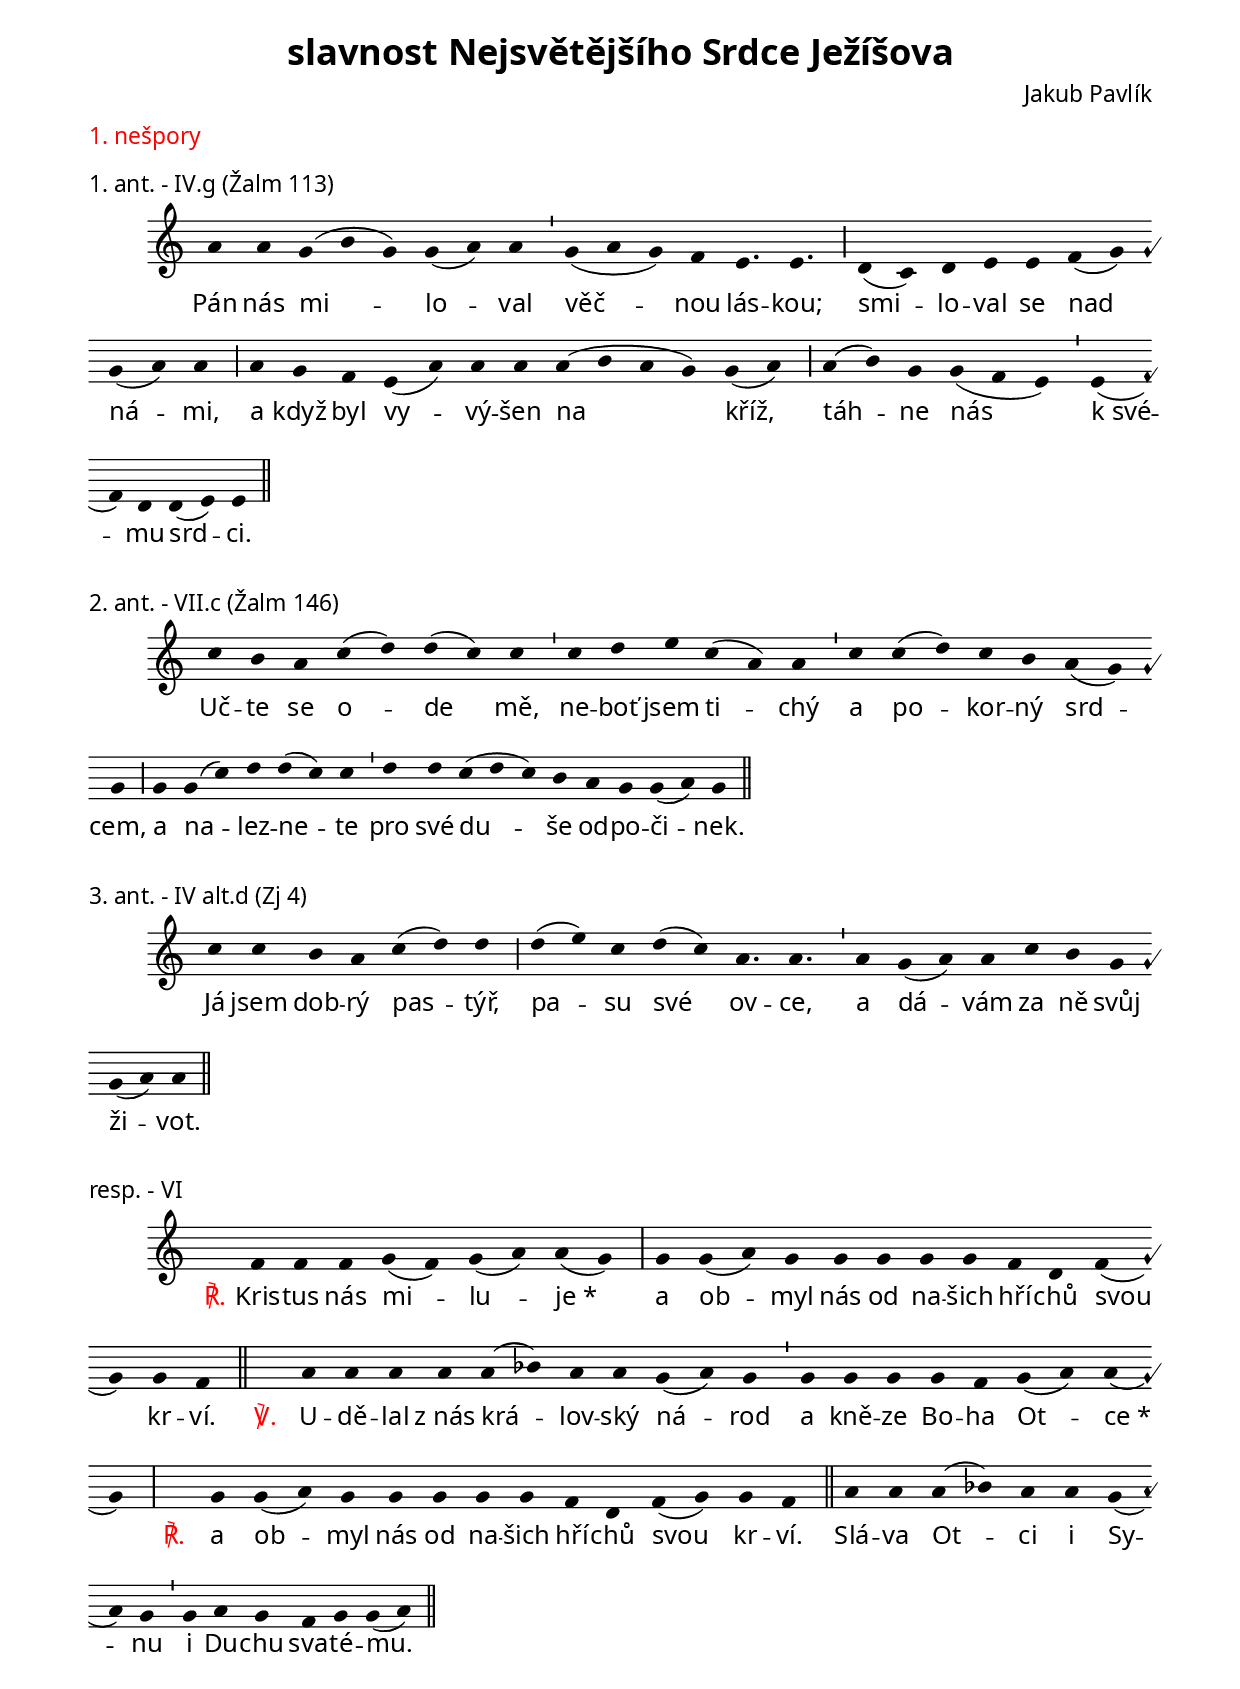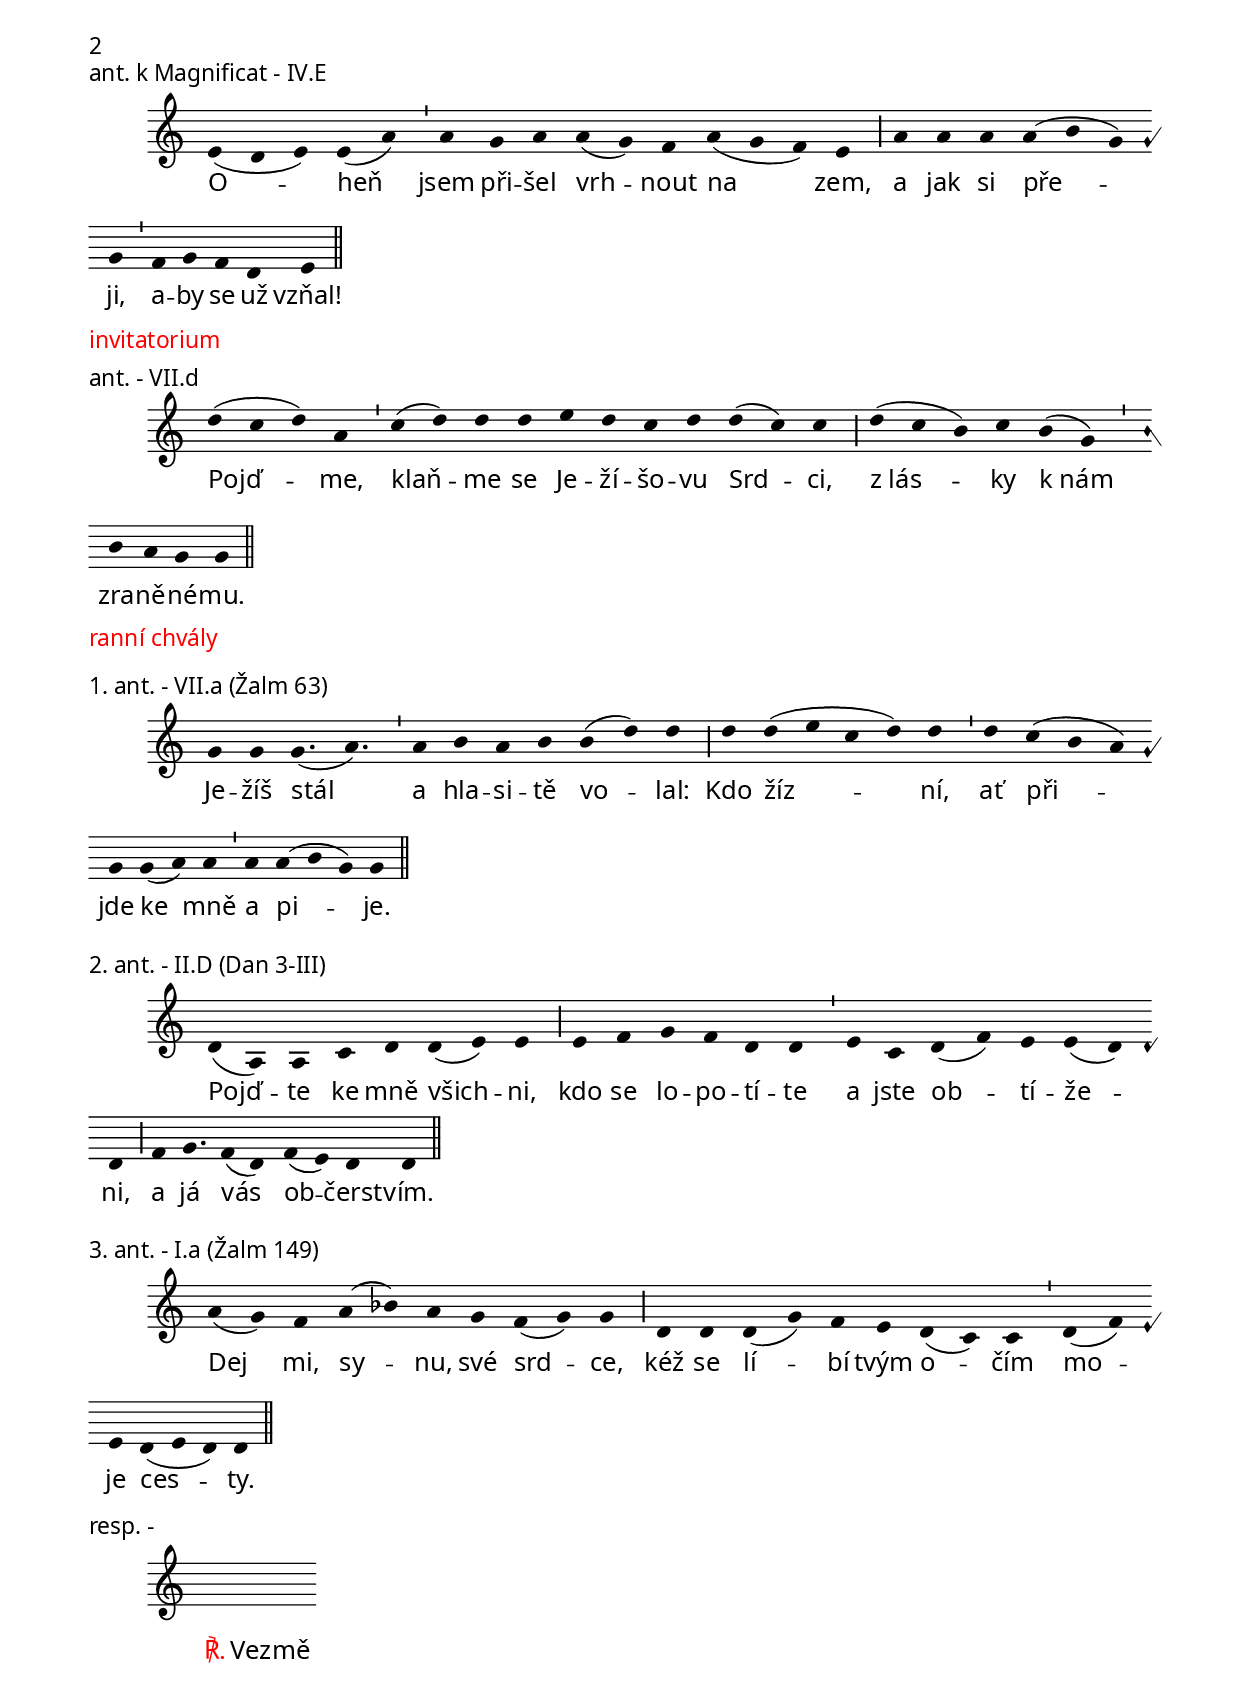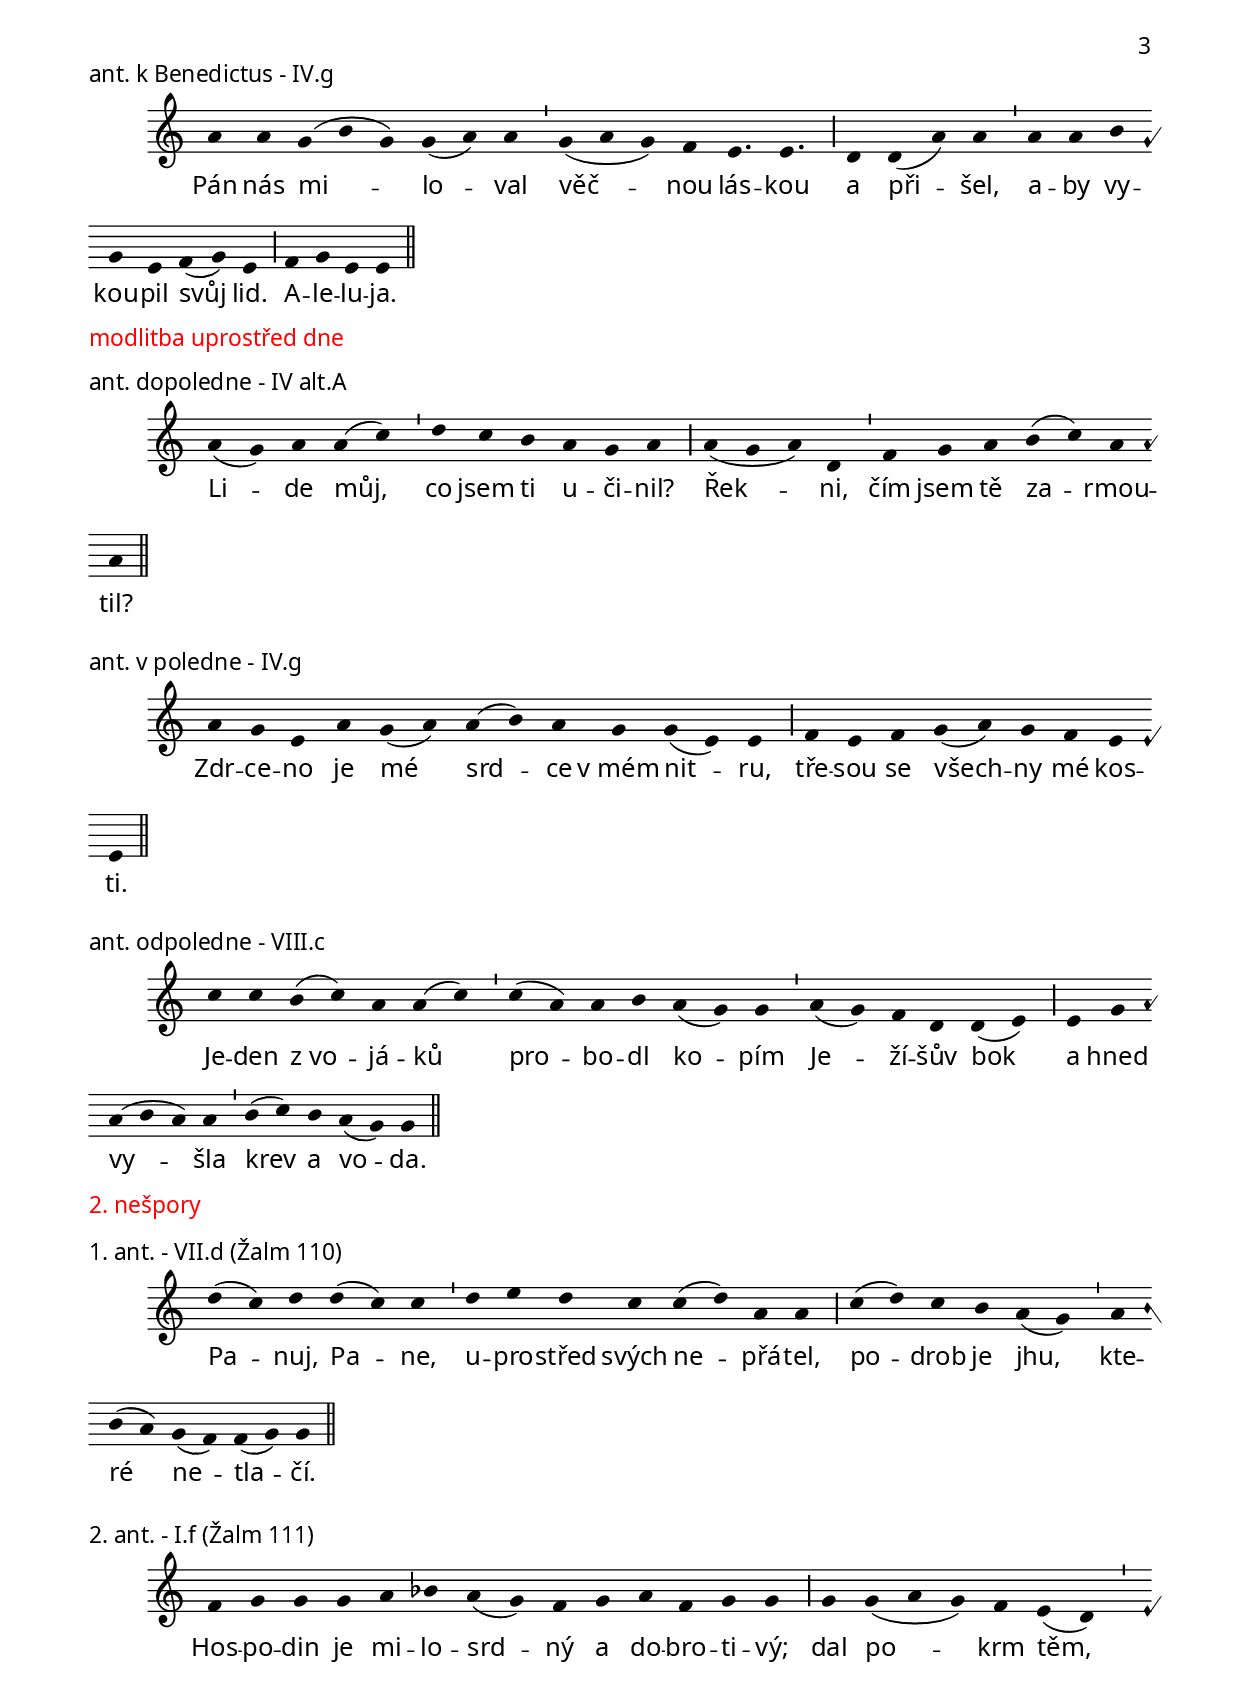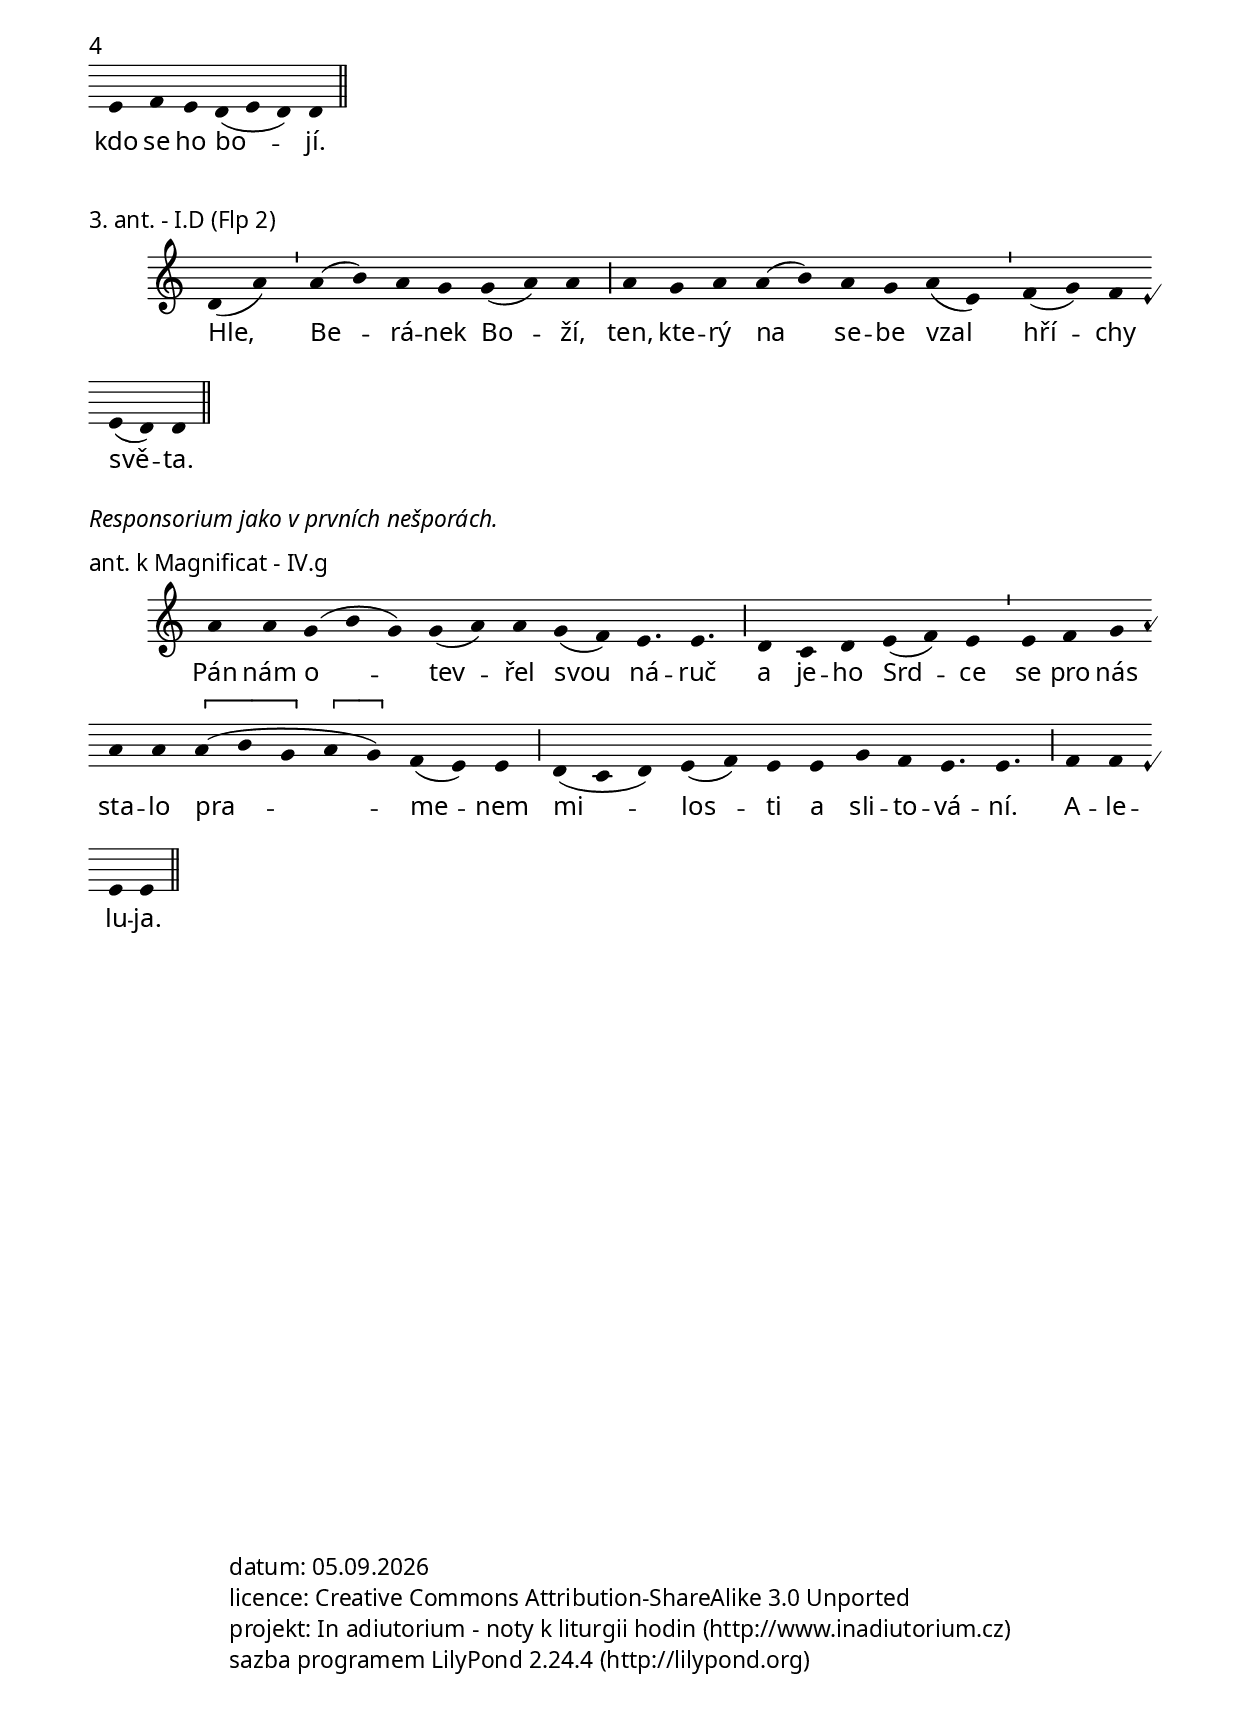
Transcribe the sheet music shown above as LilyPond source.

\version "2.14.2"

\header {
  title = "slavnost Nejsvětějšího Srdce Ježíšova"
  composer = "Jakub Pavlík"
}

\include "spolecne.ly"
\include "dilyresponsorii.ly"

\markup {\nadpisHodinka {"1. nešpory"}}

\score {
  \relative c'' {
    \choralniRezim
    a4 a g( b g) g( a) a \barMin g( a g) f e4. e \barMaior
    d4( c) d e e f( g) g( a) a \barMaior
    a g f e( a) a a a( b a g) g( a) \barMaior
    a( b) g g( f e) \barMin e( f) d d( e) e \barFinalis
  }
  \addlyrics {
    Pán nás mi -- lo -- val věč -- nou lás -- kou;
    smi -- lo -- val se nad ná -- mi,
    a když byl vy -- vý -- šen na kříž,
    táh -- ne nás k_své -- mu srd -- ci.
  }
  \header {
    quid = "1. ant."
    modus = "IV"
    differentia = "g" 
    psalmus = "Žalm 113"
    id = ""
    fons = "první část: dnes, antifona k Benedictus"
    piece = \markup {\sestavTitulek}
  }
}

\score {
  \relative c'' {
    \choralniRezim
    c4 b a c( d) d( c) c \barMin
    c d e c( a) a \barMin c c( d) c b a( g) g \barMaior
    g g( c) d d( c) c \barMin d d c( d c) b a g g( a) g \barFinalis
  }
  \addlyrics {
    Uč -- te se o -- de mě,
    ne -- boť jsem ti -- chý a po -- kor -- ný srd -- cem,
    a na -- lez -- ne -- te pro své du -- še od -- po -- či -- nek.
  }
  \header {
    quid = "2. ant."
    modus = "VII"
    differentia = "c" 
    psalmus = "Žalm 146"
    id = ""
    piece = \markup {\sestavTitulek}
  }
}

\score {
  \relative c'' {
    \choralniRezim
    c4 c b a c( d) d \barMaior
    d( e) c d( c) a4. a \barMin
    a4 g( a) a c b g g( a) a \barFinalis
  }
  \addlyrics {
    Já jsem dob -- rý pas -- týř,
    pa -- su své ov -- ce,
    a dá -- vám za ně svůj ži -- vot.
  }
  \header {
    quid = "3. ant."
    modus = "IV alt"
    differentia = "d" 
    psalmus = "Zj 4"
    id = ""
    fons = "první část a motiv třetí části: Svatý týden, modlitba uprostřed dne, ant. v poledne"
    piece = \markup {\sestavTitulek}
  }
}

\score {
  \relative c' {
    \choralniRezim
    
    % R
    \neviditelna f
    f4 f f g( f) g( a) a( g) \barMax
    g g( a) g g g g g f d f( g) g f \barFinalis
    % V
    \neviditelna a
    a a a a a( bes) a a g( a) g \barMin g g g g f g( a) a( g) \barMax
    % R
    \neviditelna g
    g g( a) g g g g g f d f( g) g f \barFinalis
    % Slava
    \respVIdoxologie \barFinalis
  }
  \addlyrics {
    \Response Kris -- tus nás mi -- lu -- je_* a ob -- myl nás od na -- šich hří -- chů svou kr -- ví.
    \Verse U -- dě -- lal z_nás krá -- lov -- ský ná -- rod a kně -- ze Bo -- ha Ot -- ce_*
    \Response a ob -- myl nás od na -- šich hří -- chů svou kr -- ví.
    \textRespDoxologie
  }
  \header {
    quid = "resp."
    modus = "VI"
    fons = "responsoria ze žaltáře, pátek 1. týdne, nešp."
    piece = \markup\sestavTitulekResp
  }
}
  
\score {
  \relative c' {
    \choralniRezim
    e4( d e) e( a) \barMin a g a a( g) f a( g f) e \barMaior
    a4 a a a( b g) g \barMin f g f d e \barFinalis
  }
  \addlyrics {
    O -- heň jsem při -- šel vrh -- nout na zem,
    a jak si pře -- ji, a -- by 
    % už vzpla -- nul! % puvodni
    se už vzňal! % moje nahrazka
  }
  \header {
    quid = "ant. k Magnificat"
    modus = "IV"
    differentia = "E" 
    psalmus = ""
    id = ""
    piece = \markup {\sestavTitulekBezZalmu}
  }
}

\markup {\nadpisHodinka {"invitatorium"}}

\score {
  \relative c'' {
    \choralniRezim
    d( c d) a \barMin c( d) d d e d c d d( c) c \barMaior
    d( c b) c b( g) \barMin b a g g \barFinalis
  }
  \addlyrics {
    Pojď -- me,
    klaň -- me se Je -- ží -- šo -- vu Srd -- ci,
    z_lás -- ky k_nám zra -- ně -- né -- mu.
  }
  \header {
    quid = "ant."
    modus = "VII"
    differentia = "d" 
    psalmus = ""
    id = ""
    piece = \markup {\sestavTitulekBezZalmu}
  }
}

\markup {\nadpisHodinka {"ranní chvály"}}

\score {
  \relative c'' {
    \choralniRezim
    g4 g g4.( a) \barMin a4 b a b b( d) d \barMaior
    d d( e c d) d \barMin d c( b a) g g( a) a \barMin a a( b g) g \barFinalis
  }
  \addlyrics {
    Je -- žíš stál a hla -- si -- tě vo -- lal:
    Kdo žíz -- ní, ať při -- jde ke mně a pi -- je.
  }
  \header {
    quid = "1. ant."
    modus = "VII"
    differentia = "a" 
    psalmus = "Žalm 63"
    id = ""
    piece = \markup {\sestavTitulek}
  }
}

\score {
  \relative c' {
    \choralniRezim
    d4( a) a c d d( e) e \barMaior
    e f g f d d \barMin e c d( f) e e( d) d \barMaior
    f g4. f4( d) f( e) d d \barFinalis
  }
  \addlyrics {
    Pojď -- te ke mně všich -- ni,
    kdo se lo -- po -- tí -- te a jste ob -- tí -- že -- ni,
    a já vás ob -- čerst -- vím.
  }
  \header {
    quid = "2. ant."
    modus = "II"
    differentia = "D" 
    psalmus = "Dan 3-III"
    id = ""
    piece = \markup {\sestavTitulek}
  }
}

\score {
  \relative c'' {
    \choralniRezim
    a4( g) f a( bes) a g f( g) g \barMaior
    d d d( g) f e d( c) c \barMin d( f) e d( e d) d \barFinalis
  }
  \addlyrics {
    Dej mi, sy -- nu, své srd -- ce,
    kéž se lí -- bí tvým o -- čím mo -- je ces -- ty.
  }
  \header {
    quid = "3. ant."
    modus = "I"
    differentia = "a" 
    psalmus = "Žalm 149"
    id = ""
    piece = \markup {\sestavTitulek}
  }
}

\score {
  \relative c' {
    \choralniRezim
    
    % R
    \neviditelna a
    
    % V
    \neviditelna a
    
    % R
    \neviditelna a
    
    % Slava
  }
  \addlyrics {
    \Response Vez -- mě -- te na se -- be mé jho
    a uč -- te se o -- de mne,_*
    ne -- boť jsem ti -- chý a po -- kor -- ný srd -- cem.
    \Verse U mne na -- lez -- ne -- te po -- koj,_*
    \Response ne -- boť jsem ti -- chý a po -- kor -- ný srd -- cem.
    \textRespDoxologie
  }
  \header {
    quid = "resp."
    modus = ""
    id = ""
    piece = \markup {\sestavTitulekResp}
  }
}

\score {
  \relative c'' {
    \choralniRezim
    a4 a g( b g) g( a) a \barMin g( a g) f e4. e \barMaior
    d4 d( a') a \barMin a a b g e f( g) e \barMaior
    f g e e \barFinalis
  }
  \addlyrics {
    Pán nás mi -- lo -- val věč -- nou lás -- kou
    a při -- šel, a -- by vy -- kou -- pil svůj lid.
    A -- le -- lu -- ja.
  }
  \header {
    quid = "ant. k Benedictus"
    modus = "IV"
    differentia = "g" 
    psalmus = ""
    id = ""
    piece = \markup {\sestavTitulekBezZalmu}
  }
}

\markup {\nadpisHodinka {"modlitba uprostřed dne"}}

\score {
  \relative c'' {
    \choralniRezim
    a4( g) a a( c) \barMin d c b a g a \barMaior
    a( g a) d, \barMin f g a b( c) a a \barFinalis
  }
  \addlyrics {
    Li -- de můj, co jsem ti u -- či -- nil?
    Řek -- ni, čím jsem tě za -- rmou -- til?
  }
  \header {
    quid = "ant. dopoledne"
    modus = "IV alt"
    differentia = "A" 
    psalmus = ""
    id = ""
    piece = \markup {\sestavTitulekBezZalmu}
  }
}

\score {
  \relative c'' {
    \choralniRezim
    a4 g e a g( a) a( b) a g g( e) e \barMaior
    f e f g( a) g f e e \barFinalis
  }
  \addlyrics {
    Zdr -- ce -- no je mé srd -- ce v_mém nit -- ru,
    tře -- sou se všech -- ny mé kos -- ti.
  }
  \header {
    quid = "ant. v poledne"
    modus = "IV"
    differentia = "g" 
    psalmus = ""
    id = ""
    piece = \markup {\sestavTitulekBezZalmu}
  }
}

\score {
  \relative c'' {
    \choralniRezim
    c4 c b( c) a a( c) \barMin 
    c4( a) a b a( g) g \barMin a( g) f d d( e) \barMaior
    e g a( b a) a \barMin b( c) b a( g) g \barFinalis
  }
  \addlyrics {
    Je -- den z_vo -- já -- ků
    pro -- bo -- dl ko -- pím Je -- ží -- šův bok
    a hned vy -- šla krev a vo -- da.
  }
  \header {
    quid = "ant. odpoledne"
    modus = "VIII"
    differentia = "c" 
    psalmus = ""
    id = ""
    piece = \markup {\sestavTitulekBezZalmu}
  }
}

\markup {\nadpisHodinka {"2. nešpory"}}

\score {
  \relative c'' {
    \choralniRezim
    d4( c) d d( c) c \barMin d e d c c( d) a a \barMaior
    c( d) c b a( g) \barMin a b( a) g( f) f( g) g \barFinalis
  }
  \addlyrics {
    Pa -- nuj, Pa -- ne, u -- pro -- střed svých ne -- přá -- tel,
    po -- drob je jhu, kte -- ré ne -- tla -- čí.
  }
  \header {
    quid = "1. ant."
    modus = "VII"
    differentia = "d" 
    psalmus = "Žalm 110"
    id = ""
    piece = \markup {\sestavTitulek}
  }
}

\score {
  \relative c' {
    \choralniRezim
    f g g g a4 bes a( g) f g a f g g \barMaior
    g g( a g) f e( d) \barMin e f e d( e d) d \barFinalis
  }
  \addlyrics {
    Hos -- po -- din je mi -- lo -- srd -- ný a do -- bro -- ti -- vý;
    dal po -- krm těm, kdo se ho bo -- jí.
  }
  \header {
    quid = "2. ant."
    modus = "I"
    differentia = "f" 
    psalmus = "Žalm 111"
    id = ""
    fons = "Těla a Krve Páně, 1. nešp., 1. ant.: první třetina doslovně+třetí třetina upravená."
    piece = \markup {\sestavTitulek}
  }
}

\score {
  \relative c' {
    \choralniRezim
    d4( a') \barMin a( b) a g g( a) a \barMaior
    a g a a( b) a g a( e) \barMin f( g) f e( d) d \barFinalis
  }
  \addlyrics {
    Hle, Be -- rá -- nek Bo -- ží,
    ten, kte -- rý na se -- be vzal hří -- chy svě -- ta.
  }
  \header {
    quid = "3. ant."
    modus = "I"
    differentia = "D" 
    psalmus = "Flp 2"
    id = ""
    piece = \markup {\sestavTitulek}
  }
}

\markup\italic{Responsorium jako v prvních nešporách.}

\score {
  \relative c'' {
    \choralniRezim
    a4 a g( b g) g( a) a g( f) e4. e \barMaior
    d4 c d e( f) e \barMin e f g a a \[ a( b g \] \[ a g) \] f( e) e \barMaior
    d( c d) e( f) e e g f e4. e \barMaior
    f4 f e e \barFinalis
  }
  \addlyrics {
    Pán nám o -- tev -- řel svou ná -- ruč
    a je -- ho Srd -- ce se pro nás sta -- lo pra -- me -- nem 
    mi -- los -- ti a sli -- to -- vá -- ní.
    A -- le -- lu -- ja.
  }
  \header {
    quid = "ant. k Magnificat"
    modus = "IV"
    differentia = "g" 
    psalmus = ""
    id = ""
    piece = \markup {\sestavTitulekBezZalmu}
  }
}